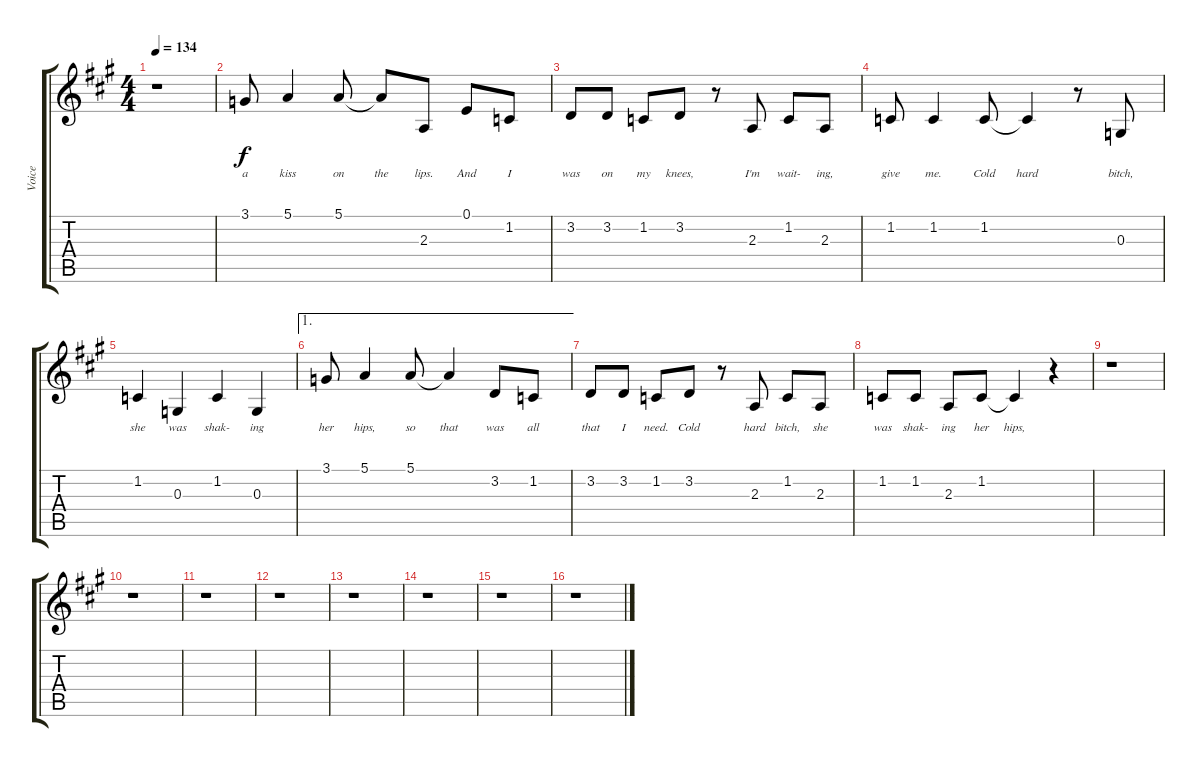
\track ("Voice" "Voice") {instrument lead5charang}
\staff {score tabs}
\tuning (E4 B3 G3 D3 A2 E2) {hide}
\ts (4 4)
\tempo 134
\clef g2
\ks a
r.1{dy f} |
3.1.8{lyrics (0 "a") lyrics (1 "") lyrics (2 "") lyrics (3 "") lyrics (4 "")} 5.1.4{lyrics (0 "kiss") lyrics (1 "") lyrics (2 "") lyrics (3 "") lyrics (4 "")} 5.1.8{lyrics (0 "on") lyrics (1 "") lyrics (2 "") lyrics (3 "") lyrics (4 "")} 5.1{t}.8{lyrics (0 "the") lyrics (1 "") lyrics (2 "") lyrics (3 "") lyrics (4 "")} 2.3.8{lyrics (0 "lips.") lyrics (1 "") lyrics (2 "") lyrics (3 "") lyrics (4 "")} 0.1.8{lyrics (0 "And") lyrics (1 "") lyrics (2 "") lyrics (3 "") lyrics (4 "")} 1.2.8{lyrics (0 "I") lyrics (1 "") lyrics (2 "") lyrics (3 "") lyrics (4 "")} |
3.2.8{lyrics (0 "was") lyrics (1 "") lyrics (2 "") lyrics (3 "") lyrics (4 "")} 3.2.8{lyrics (0 "on") lyrics (1 "") lyrics (2 "") lyrics (3 "") lyrics (4 "")} 1.2.8{lyrics (0 "my") lyrics (1 "") lyrics (2 "") lyrics (3 "") lyrics (4 "")} 3.2.8{lyrics (0 "knees,") lyrics (1 "") lyrics (2 "") lyrics (3 "") lyrics (4 "")} r.8 2.3.8{lyrics (0 "I'm") lyrics (1 "") lyrics (2 "") lyrics (3 "") lyrics (4 "")} 1.2.8{lyrics (0 "wait-") lyrics (1 "") lyrics (2 "") lyrics (3 "") lyrics (4 "")} 2.3.8{lyrics (0 "ing,") lyrics (1 "") lyrics (2 "") lyrics (3 "") lyrics (4 "")} |
1.2.8{lyrics (0 "give") lyrics (1 "") lyrics (2 "") lyrics (3 "") lyrics (4 "")} 1.2.4{lyrics (0 "me.") lyrics (1 "") lyrics (2 "") lyrics (3 "") lyrics (4 "")} 1.2.8{lyrics (0 "Cold") lyrics (1 "") lyrics (2 "") lyrics (3 "") lyrics (4 "")} 1.2{t}.4{lyrics (0 "hard") lyrics (1 "") lyrics (2 "") lyrics (3 "") lyrics (4 "")} r.8 0.3.8{lyrics (0 "bitch,") lyrics (1 "") lyrics (2 "") lyrics (3 "") lyrics (4 "")} |
1.2.4{lyrics (0 "she") lyrics (1 "") lyrics (2 "") lyrics (3 "") lyrics (4 "")} 0.3.4{lyrics (0 "was") lyrics (1 "") lyrics (2 "") lyrics (3 "") lyrics (4 "")} 1.2.4{lyrics (0 "shak-") lyrics (1 "") lyrics (2 "") lyrics (3 "") lyrics (4 "")} 0.3.4{lyrics (0 "ing") lyrics (1 "") lyrics (2 "") lyrics (3 "") lyrics (4 "")} |
\ae 1
3.1.8{lyrics (0 "her") lyrics (1 "") lyrics (2 "") lyrics (3 "") lyrics (4 "")} 5.1.4{lyrics (0 "hips,") lyrics (1 "") lyrics (2 "") lyrics (3 "") lyrics (4 "")} 5.1.8{lyrics (0 "so") lyrics (1 "") lyrics (2 "") lyrics (3 "") lyrics (4 "")} 5.1{t}.4{lyrics (0 "that") lyrics (1 "") lyrics (2 "") lyrics (3 "") lyrics (4 "")} 3.2.8{lyrics (0 "was") lyrics (1 "") lyrics (2 "") lyrics (3 "") lyrics (4 "")} 1.2.8{lyrics (0 "all") lyrics (1 "") lyrics (2 "") lyrics (3 "") lyrics (4 "")} |
3.2.8{lyrics (0 "that") lyrics (1 "") lyrics (2 "") lyrics (3 "") lyrics (4 "")} 3.2.8{lyrics (0 "I") lyrics (1 "") lyrics (2 "") lyrics (3 "") lyrics (4 "")} 1.2.8{lyrics (0 "need.") lyrics (1 "") lyrics (2 "") lyrics (3 "") lyrics (4 "")} 3.2.8{lyrics (0 "Cold") lyrics (1 "") lyrics (2 "") lyrics (3 "") lyrics (4 "")} r.8 2.3.8{lyrics (0 "hard") lyrics (1 "") lyrics (2 "") lyrics (3 "") lyrics (4 "")} 1.2.8{lyrics (0 "bitch,") lyrics (1 "") lyrics (2 "") lyrics (3 "") lyrics (4 "")} 2.3.8{lyrics (0 "she") lyrics (1 "") lyrics (2 "") lyrics (3 "") lyrics (4 "")} |
1.2.8{lyrics (0 "was") lyrics (1 "") lyrics (2 "") lyrics (3 "") lyrics (4 "")} 1.2.8{lyrics (0 "shak-") lyrics (1 "") lyrics (2 "") lyrics (3 "") lyrics (4 "")} 2.3.8{lyrics (0 "ing") lyrics (1 "") lyrics (2 "") lyrics (3 "") lyrics (4 "")} 1.2.8{lyrics (0 "her") lyrics (1 "") lyrics (2 "") lyrics (3 "") lyrics (4 "")} 1.2{t}.4{lyrics (0 "hips,") lyrics (1 "") lyrics (2 "") lyrics (3 "") lyrics (4 "")} r.4 |
r.1 |
r.1 |
r.1 |
r.1 |
r.1 |
r.1 |
r.1 |
r.1
